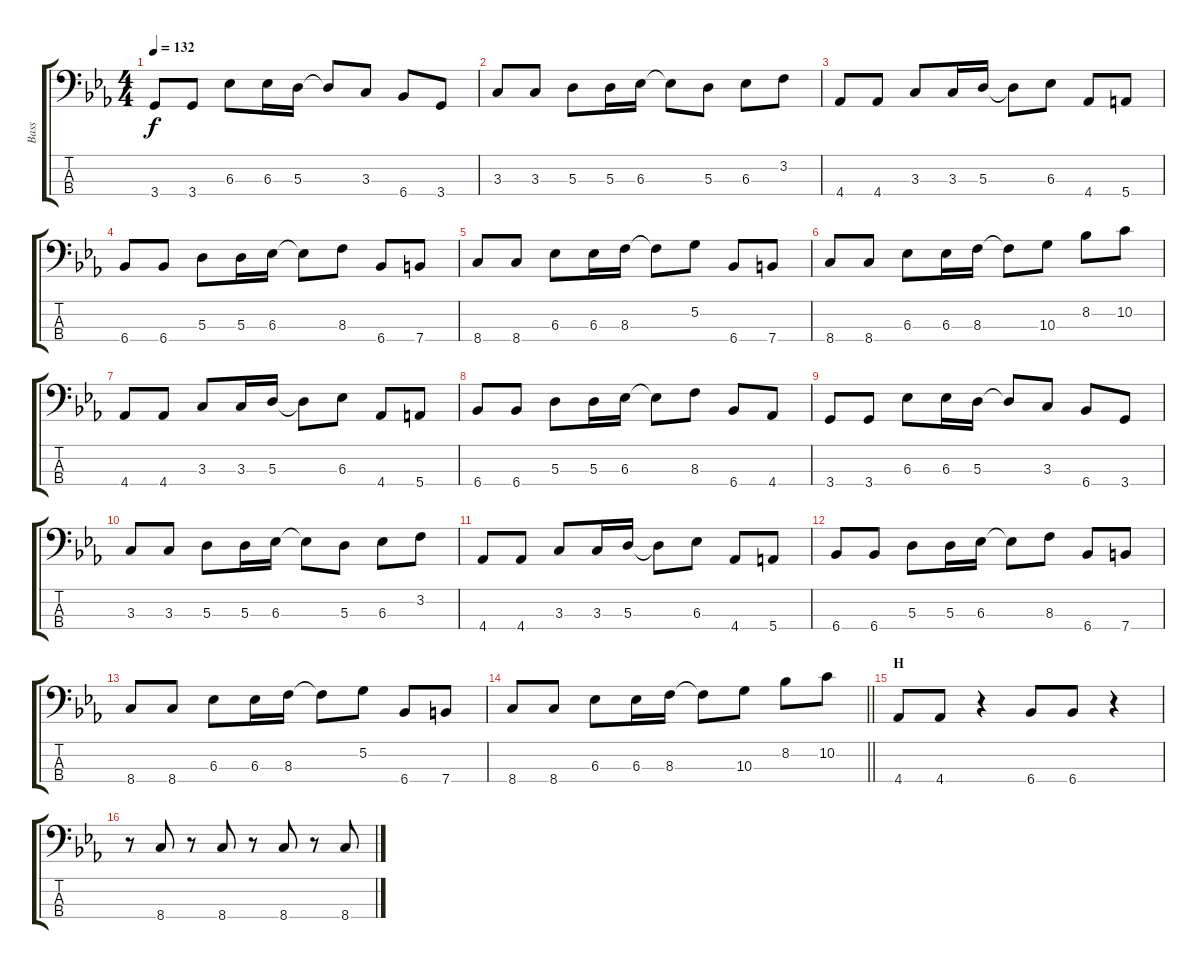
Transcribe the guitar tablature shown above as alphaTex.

\track ("Bass" "Bass") {instrument electricbasspick}
\staff {score tabs}
\tuning (G2 D2 A1 E1) {hide}
\ts (4 4)
\tempo 132
\clef f4
\ks eb
3.4.8{dy f} 3.4.8 6.3.8 6.3.16 5.3.16 5.3{t}.8 3.3.8 6.4.8 3.4.8 |
3.3.8 3.3.8 5.3.8 5.3.16 6.3.16 6.3{t}.8 5.3.8 6.3.8 3.2.8 |
4.4.8 4.4.8 3.3.8 3.3.16 5.3.16 5.3{t}.8 6.3.8 4.4.8 5.4.8 |
6.4.8 6.4.8 5.3.8 5.3.16 6.3.16 6.3{t}.8 8.3.8 6.4.8 7.4.8 |
8.4.8 8.4.8 6.3.8 6.3.16 8.3.16 8.3{t}.8 5.2.8 6.4.8 7.4.8 |
8.4.8 8.4.8 6.3.8 6.3.16 8.3.16 8.3{t}.8 10.3.8 8.2.8 10.2.8 |
4.4.8 4.4.8 3.3.8 3.3.16 5.3.16 5.3{t}.8 6.3.8 4.4.8 5.4.8 |
6.4.8 6.4.8 5.3.8 5.3.16 6.3.16 6.3{t}.8 8.3.8 6.4.8 4.4.8 |
3.4.8 3.4.8 6.3.8 6.3.16 5.3.16 5.3{t}.8 3.3.8 6.4.8 3.4.8 |
3.3.8 3.3.8 5.3.8 5.3.16 6.3.16 6.3{t}.8 5.3.8 6.3.8 3.2.8 |
4.4.8 4.4.8 3.3.8 3.3.16 5.3.16 5.3{t}.8 6.3.8 4.4.8 5.4.8 |
6.4.8 6.4.8 5.3.8 5.3.16 6.3.16 6.3{t}.8 8.3.8 6.4.8 7.4.8 |
8.4.8 8.4.8 6.3.8 6.3.16 8.3.16 8.3{t}.8 5.2.8 6.4.8 7.4.8 |
\barLineRight lightlight
8.4.8 8.4.8 6.3.8 6.3.16 8.3.16 8.3{t}.8 10.3.8 8.2.8 10.2.8 |
\section ("" "H")
4.4.8 4.4.8 r.4 6.4.8 6.4.8 r.4 |
r.8 8.4.8 r.8 8.4.8 r.8 8.4.8 r.8 8.4.8
